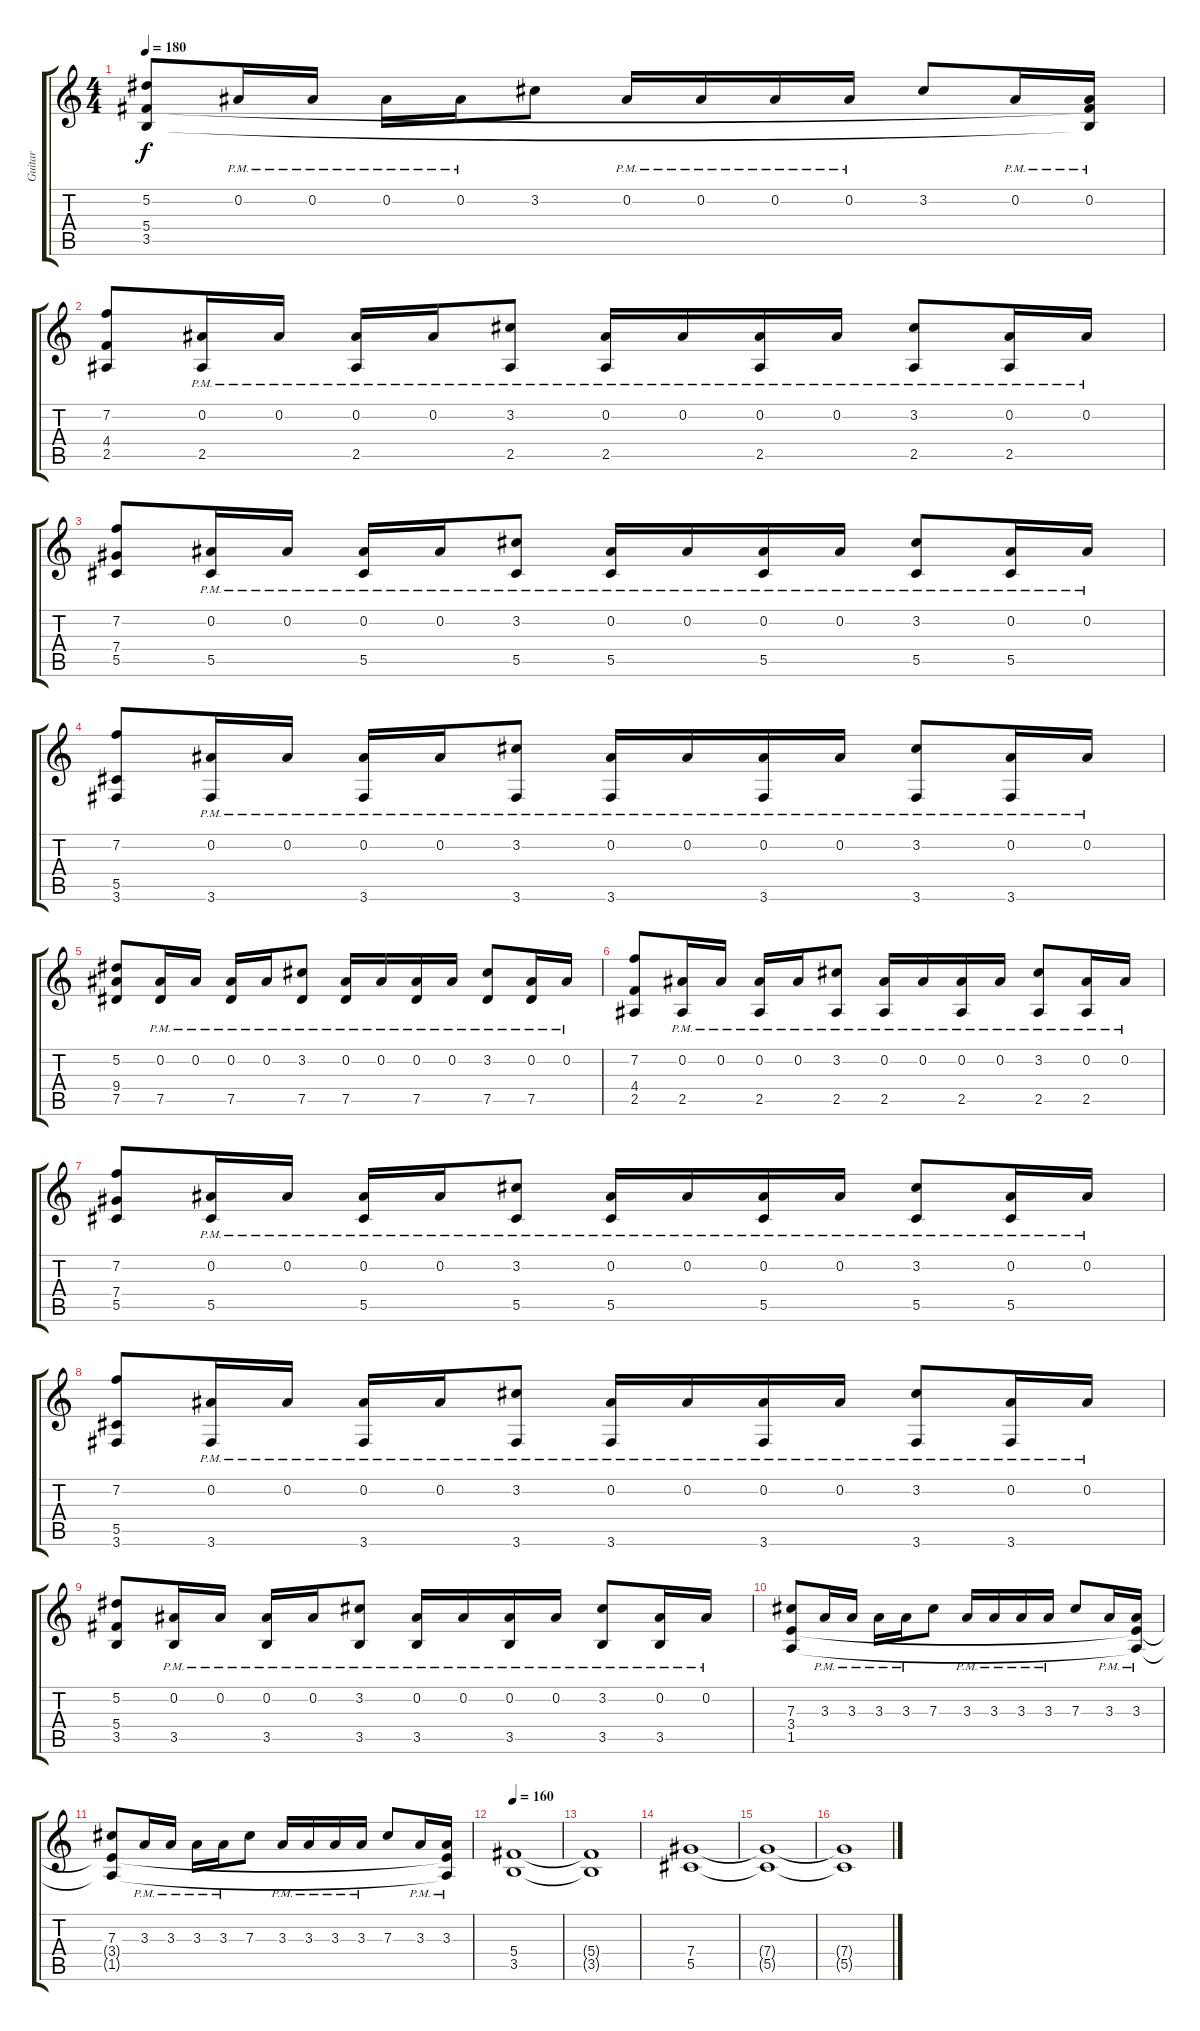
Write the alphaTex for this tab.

\track ("Guitar" "Guitar") {instrument distortionguitar}
\staff {score tabs}
\tuning (Eb4 Bb3 Gb3 Db3 Ab2 Eb2) {hide}
\ts (4 4)
\tempo 180
\clef g2
\ks c
(5.2 5.4 3.5).8{dy f} 0.2{pm}.16 0.2{pm}.16 0.2{pm}.16 0.2{pm}.16 3.2.8 0.2{pm}.16 0.2{pm}.16 0.2{pm}.16 0.2{pm}.16 3.2.8 0.2{pm}.16 (0.2{pm} 5.4{t} 3.5{t}).16 |
(7.2 4.4 2.5).8 (0.2{pm} 2.5{pm}).16 0.2{pm}.16 (0.2{pm} 2.5{pm}).16 0.2{pm}.16 (3.2 2.5{pm}).8 (0.2{pm} 2.5{pm}).16 0.2{pm}.16 (0.2{pm} 2.5{pm}).16 0.2{pm}.16 (3.2 2.5{pm}).8 (0.2{pm} 2.5{pm}).16 0.2{pm}.16 |
(7.2 7.4 5.5).8 (0.2{pm} 5.5{pm}).16 0.2{pm}.16 (0.2{pm} 5.5{pm}).16 0.2{pm}.16 (3.2 5.5{pm}).8 (0.2{pm} 5.5{pm}).16 0.2{pm}.16 (0.2{pm} 5.5{pm}).16 0.2{pm}.16 (3.2 5.5{pm}).8 (0.2{pm} 5.5{pm}).16 0.2{pm}.16 |
(7.2 5.5 3.6).8 (0.2{pm} 3.6{pm}).16 0.2{pm}.16 (0.2{pm} 3.6{pm}).16 0.2{pm}.16 (3.2 3.6{pm}).8 (0.2{pm} 3.6{pm}).16 0.2{pm}.16 (0.2{pm} 3.6{pm}).16 0.2{pm}.16 (3.2 3.6{pm}).8 (0.2{pm} 3.6{pm}).16 0.2{pm}.16 |
(5.2 9.4 7.5).8 (0.2{pm} 7.5{pm}).16 0.2{pm}.16 (0.2{pm} 7.5{pm}).16 0.2{pm}.16 (3.2 7.5{pm}).8 (0.2{pm} 7.5{pm}).16 0.2{pm}.16 (0.2{pm} 7.5{pm}).16 0.2{pm}.16 (3.2 7.5{pm}).8 (0.2{pm} 7.5{pm}).16 0.2{pm}.16 |
(7.2 4.4 2.5).8 (0.2{pm} 2.5{pm}).16 0.2{pm}.16 (0.2{pm} 2.5{pm}).16 0.2{pm}.16 (3.2 2.5{pm}).8 (0.2{pm} 2.5{pm}).16 0.2{pm}.16 (0.2{pm} 2.5{pm}).16 0.2{pm}.16 (3.2 2.5{pm}).8 (0.2{pm} 2.5{pm}).16 0.2{pm}.16 |
(7.2 7.4 5.5).8 (0.2{pm} 5.5{pm}).16 0.2{pm}.16 (0.2{pm} 5.5{pm}).16 0.2{pm}.16 (3.2 5.5{pm}).8 (0.2{pm} 5.5{pm}).16 0.2{pm}.16 (0.2{pm} 5.5{pm}).16 0.2{pm}.16 (3.2 5.5{pm}).8 (0.2{pm} 5.5{pm}).16 0.2{pm}.16 |
(7.2 5.5 3.6).8 (0.2{pm} 3.6{pm}).16 0.2{pm}.16 (0.2{pm} 3.6{pm}).16 0.2{pm}.16 (3.2 3.6{pm}).8 (0.2{pm} 3.6{pm}).16 0.2{pm}.16 (0.2{pm} 3.6{pm}).16 0.2{pm}.16 (3.2 3.6{pm}).8 (0.2{pm} 3.6{pm}).16 0.2{pm}.16 |
(5.2 5.4 3.5).8 (0.2{pm} 3.5{pm}).16 0.2{pm}.16 (0.2{pm} 3.5{pm}).16 0.2{pm}.16 (3.2 3.5{pm}).8 (0.2{pm} 3.5{pm}).16 0.2{pm}.16 (0.2{pm} 3.5{pm}).16 0.2{pm}.16 (3.2 3.5{pm}).8 (0.2{pm} 3.5{pm}).16 0.2{pm}.16 |
(7.3 3.4 1.5).8 3.3{pm}.16 3.3{pm}.16 3.3{pm}.16 3.3{pm}.16 7.3.8 3.3{pm}.16 3.3{pm}.16 3.3{pm}.16 3.3{pm}.16 7.3.8 3.3{pm}.16 (3.3{pm} 3.4{t} 1.5{t}).16 |
(7.3 3.4{t} 1.5{t}).8 3.3{pm}.16 3.3{pm}.16 3.3{pm}.16 3.3{pm}.16 7.3.8 3.3{pm}.16 3.3{pm}.16 3.3{pm}.16 3.3{pm}.16 7.3.8 3.3{pm}.16 (3.3{pm} 3.4{t} 1.5{t}).16 |
\tempo 160
(5.4 3.5).1 |
(5.4{t} 3.5{t}).1 |
(7.4 5.5).1 |
(7.4{t} 5.5{t}).1 |
(7.4{t} 5.5{t}).1
